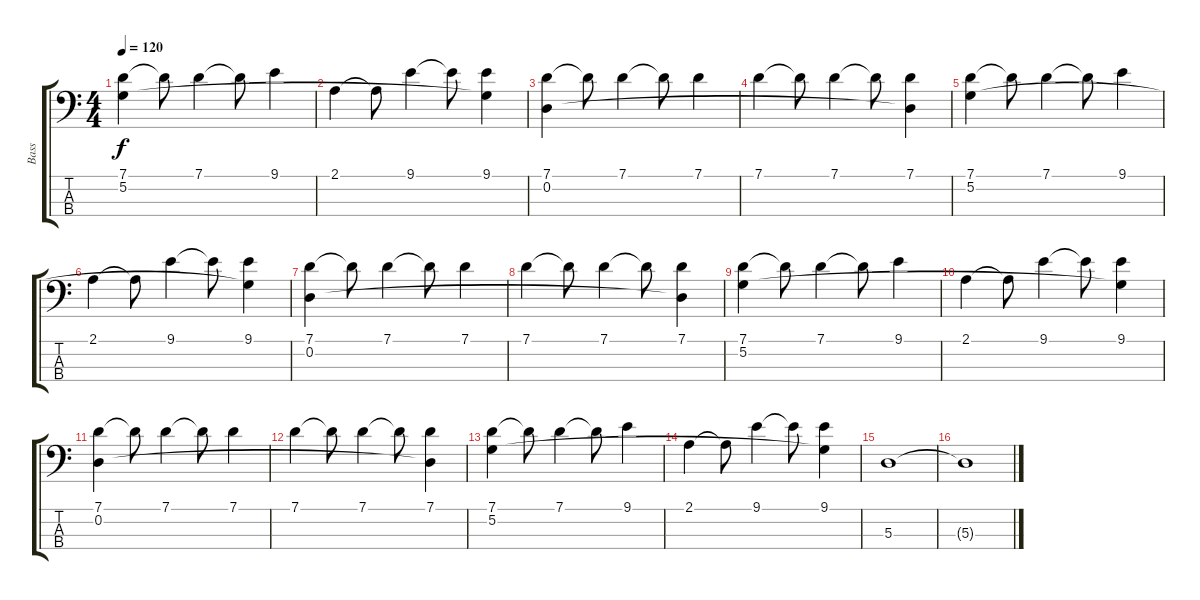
\track ("Bass" "Bass") {instrument electricbassfinger}
\staff {score tabs}
\tuning (G2 D2 A1 E1) {hide}
\ts (4 4)
\tempo 120
\clef f4
\ks c
(7.1 5.2).4{dy f} 7.1{t}.8 7.1.4 7.1{t}.8 9.1.4 |
2.1.4 2.1{t}.8 9.1.4 9.1{t}.8 (9.1 5.2{t}).4 |
(7.1 0.2).4 7.1{t}.8 7.1.4 7.1{t}.8 7.1.4 |
7.1.4 7.1{t}.8 7.1.4 7.1{t}.8 (7.1 0.2{t}).4 |
(7.1 5.2).4 7.1{t}.8 7.1.4 7.1{t}.8 9.1.4 |
2.1.4 2.1{t}.8 9.1.4 9.1{t}.8 (9.1 5.2{t}).4 |
(7.1 0.2).4 7.1{t}.8 7.1.4 7.1{t}.8 7.1.4 |
7.1.4 7.1{t}.8 7.1.4 7.1{t}.8 (7.1 0.2{t}).4 |
(7.1 5.2).4 7.1{t}.8 7.1.4 7.1{t}.8 9.1.4 |
2.1.4 2.1{t}.8 9.1.4 9.1{t}.8 (9.1 5.2{t}).4 |
(7.1 0.2).4 7.1{t}.8 7.1.4 7.1{t}.8 7.1.4 |
7.1.4 7.1{t}.8 7.1.4 7.1{t}.8 (7.1 0.2{t}).4 |
(7.1 5.2).4 7.1{t}.8 7.1.4 7.1{t}.8 9.1.4 |
2.1.4 2.1{t}.8 9.1.4 9.1{t}.8 (9.1 5.2{t}).4 |
5.3.1 |
5.3{t}.1
